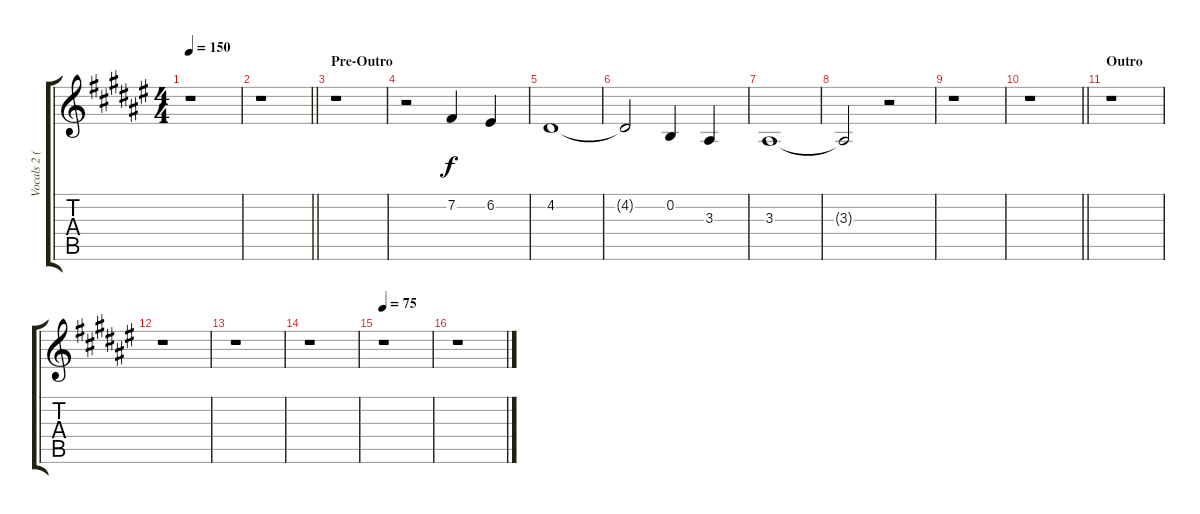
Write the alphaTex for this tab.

\track ("Vocals 2 (Backing Vocals)" "Vocals 2 (") {instrument viola}
\staff {score tabs}
\tuning (E4 B3 G3 D3 A2 E2) {hide}
\ts (4 4)
\tempo 150
\clef g2
\ks f#
r.1{dy f} |
\barLineRight lightlight
r.1 |
\section ("" "Pre-Outro")
r.1 |
r.2 7.2.4 6.2.4 |
4.2.1 |
4.2{t}.2 0.2.4 3.3.4 |
3.3.1 |
3.3{t}.2 r.2 |
r.1 |
\barLineRight lightlight
r.1 |
\section ("" "Outro")
r.1 |
r.1 |
r.1 |
r.1 |
\tempo 75
r.1 |
r.1
